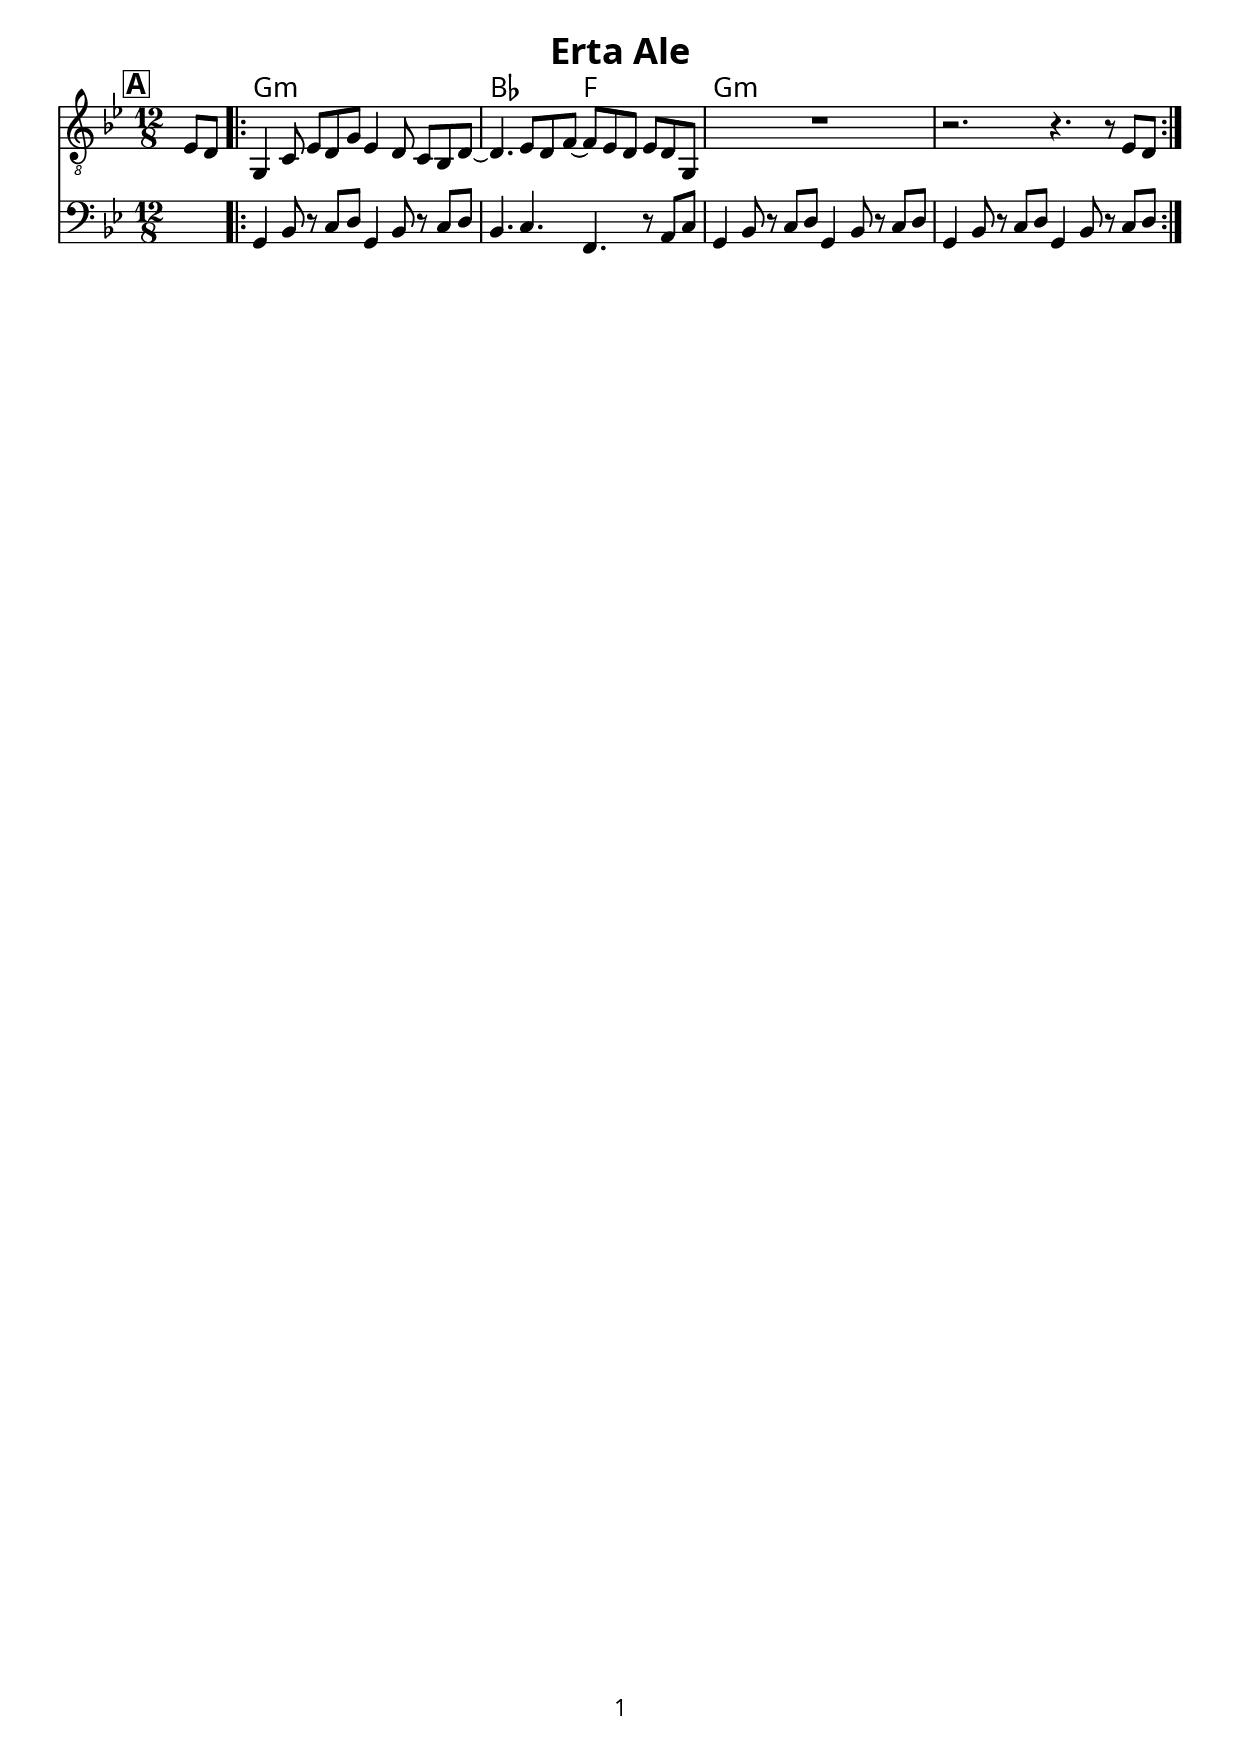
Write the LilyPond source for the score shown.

% {{{ PARAMETRI
  myTitle = "Erta Ale"
  myKey = \key bes \major
  myTime = \time 12/8 
  myTempo =  #(ly:make-moment 60 4)
% }}}

% INTESTAZIONE {{{
\version "2.18.2"

\header {
  title = \myTitle
}

\paper{
  print-first-page-number = ##t
  oddHeaderMarkup = \markup \null
  evenHeaderMarkup = \markup \null
  oddFooterMarkup = \markup {
    \fill-line {
      \on-the-fly \print-page-number-check-first
      \fromproperty #'page:page-number-string
    }
  }
  evenFooterMarkup = \oddFooterMarkup
  #(set-global-staff-size 10)
  myStaffSize = #20
  fonts = #(make-pango-font-tree
  "FontAwesome"
  "FontAwesome"
  "FontAwesome"
  (/ myStaffSize 20))
}

global = {
  \myKey
  \numericTimeSignature
  \myTime
  \set Score.markFormatter = #format-mark-box-alphabet
}
\layout { indent = #0 }
%}}}

% {{{ PARTE A
  temaA = {
    \partial 4 ees8 d
    \repeat volta 2{
      g,4 c8 ees d g ees4 d8 c bes d~ |
      d4. ees8 d f~ f ees d ees d g,|
      R1*12/8 |
      r2. r4. r8 ees'8 d |
    }
  }

  accordiA = \chordmode{
    \partial 4 s4
    \repeat volta 2{
      g1*12/8:m | bes2. f 2. | g1*12/8:m | g1*12/8:m |
    }
  }

  bassoA = {
    \partial 4 s4
    \repeat volta 2{
      g4 bes8 r c d g,4 bes8 r c d |
      bes4. c4. f,4. r8 a c |
      g4 bes8 r c d g,4 bes8 r c d |
      g,4 bes8 r c d g,4 bes8 r c d |
    }
  }
% }}}

% SCORE {{{
tema = \relative c {
  \mark \default
  \temaA \break
}

chordsPart ={
  \new ChordNames {
    \set chordChanges = ##t
    \accordiA
  }
}

temaPart = \new Staff \with {
  instrumentName = ""
  midiInstrument = "piano"
} { \clef "treble_8" \global \tema }

bassoPart = \new Staff {
  \clef "bass"
  \global
  \relative c {\bassoA}
}
scoreContent = << 
  \chordsPart
  \temaPart
  \bassoPart
>>
%}}}

% {{{ BOOKS
  \book{
    \bookOutputSuffix "C"
    \score {
      \scoreContent
      \layout {}
      \midi { \context { \Score tempoWholesPerMinute = #(ly:make-moment 90 4) } }
    }
  }
% }}}
